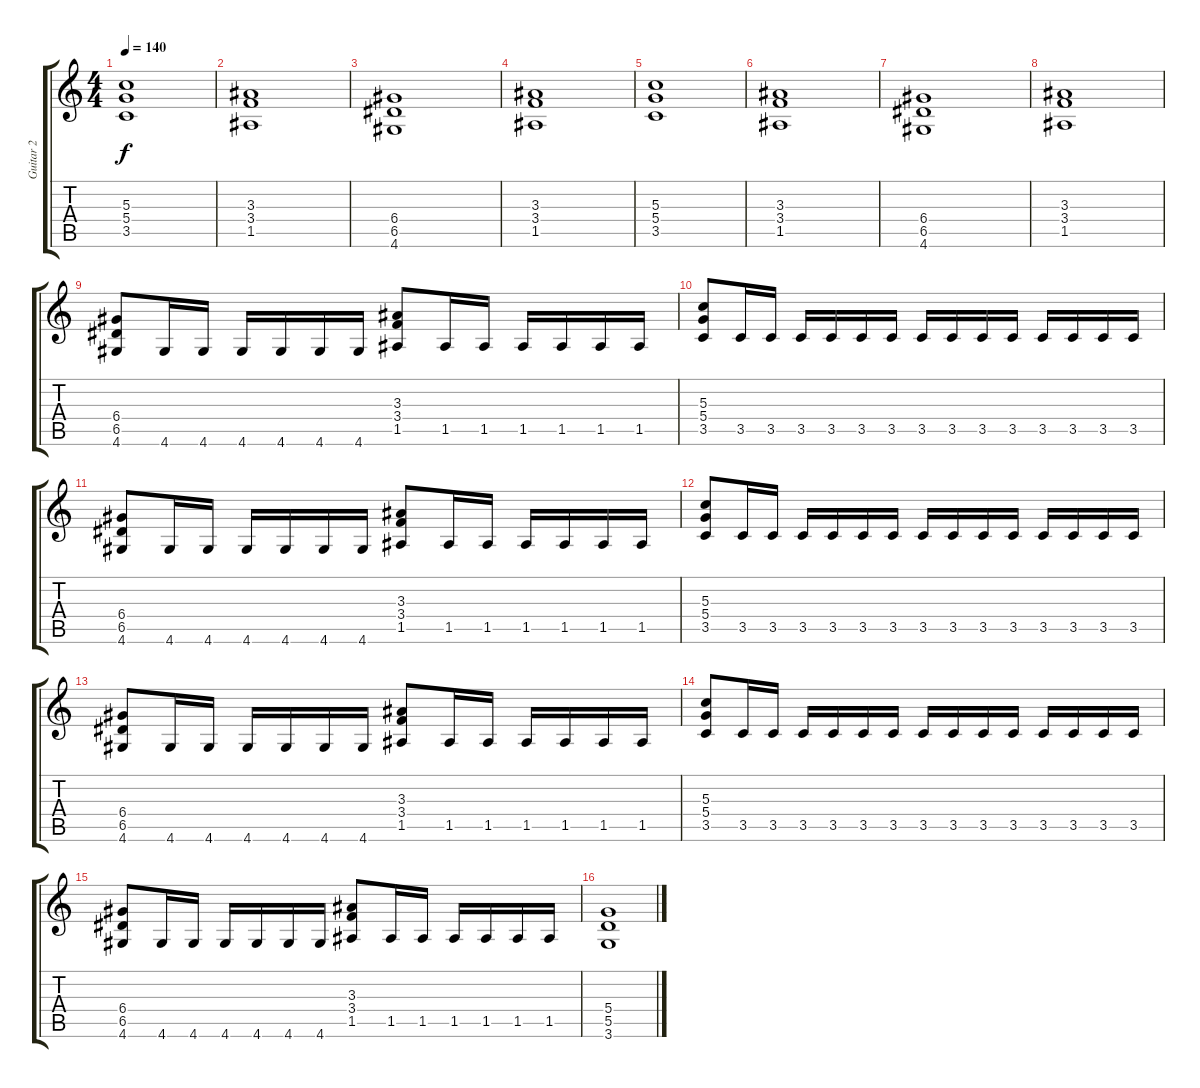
\track ("Guitar 2" "Guitar 2") {instrument distortionguitar}
\staff {score tabs}
\tuning (E4 B3 G3 D3 A2 E2) {hide}
\ts (4 4)
\tempo 140
\clef g2
\ks c
(5.3 5.4 3.5).1{dy f} |
(3.3 3.4 1.5).1 |
(6.4 6.5 4.6).1 |
(3.3 3.4 1.5).1 |
(5.3 5.4 3.5).1 |
(3.3 3.4 1.5).1 |
(6.4 6.5 4.6).1 |
(3.3 3.4 1.5).1 |
(6.4 6.5 4.6).8 4.6.16 4.6.16 4.6.16 4.6.16 4.6.16 4.6.16 (3.3 3.4 1.5).8 1.5.16 1.5.16 1.5.16 1.5.16 1.5.16 1.5.16 |
(5.3 5.4 3.5).8 3.5.16 3.5.16 3.5.16 3.5.16 3.5.16 3.5.16 3.5.16 3.5.16 3.5.16 3.5.16 3.5.16 3.5.16 3.5.16 3.5.16 |
(6.4 6.5 4.6).8 4.6.16 4.6.16 4.6.16 4.6.16 4.6.16 4.6.16 (3.3 3.4 1.5).8 1.5.16 1.5.16 1.5.16 1.5.16 1.5.16 1.5.16 |
(5.3 5.4 3.5).8 3.5.16 3.5.16 3.5.16 3.5.16 3.5.16 3.5.16 3.5.16 3.5.16 3.5.16 3.5.16 3.5.16 3.5.16 3.5.16 3.5.16 |
(6.4 6.5 4.6).8 4.6.16 4.6.16 4.6.16 4.6.16 4.6.16 4.6.16 (3.3 3.4 1.5).8 1.5.16 1.5.16 1.5.16 1.5.16 1.5.16 1.5.16 |
(5.3 5.4 3.5).8 3.5.16 3.5.16 3.5.16 3.5.16 3.5.16 3.5.16 3.5.16 3.5.16 3.5.16 3.5.16 3.5.16 3.5.16 3.5.16 3.5.16 |
(6.4 6.5 4.6).8 4.6.16 4.6.16 4.6.16 4.6.16 4.6.16 4.6.16 (3.3 3.4 1.5).8 1.5.16 1.5.16 1.5.16 1.5.16 1.5.16 1.5.16 |
(5.4 5.5 3.6).1
